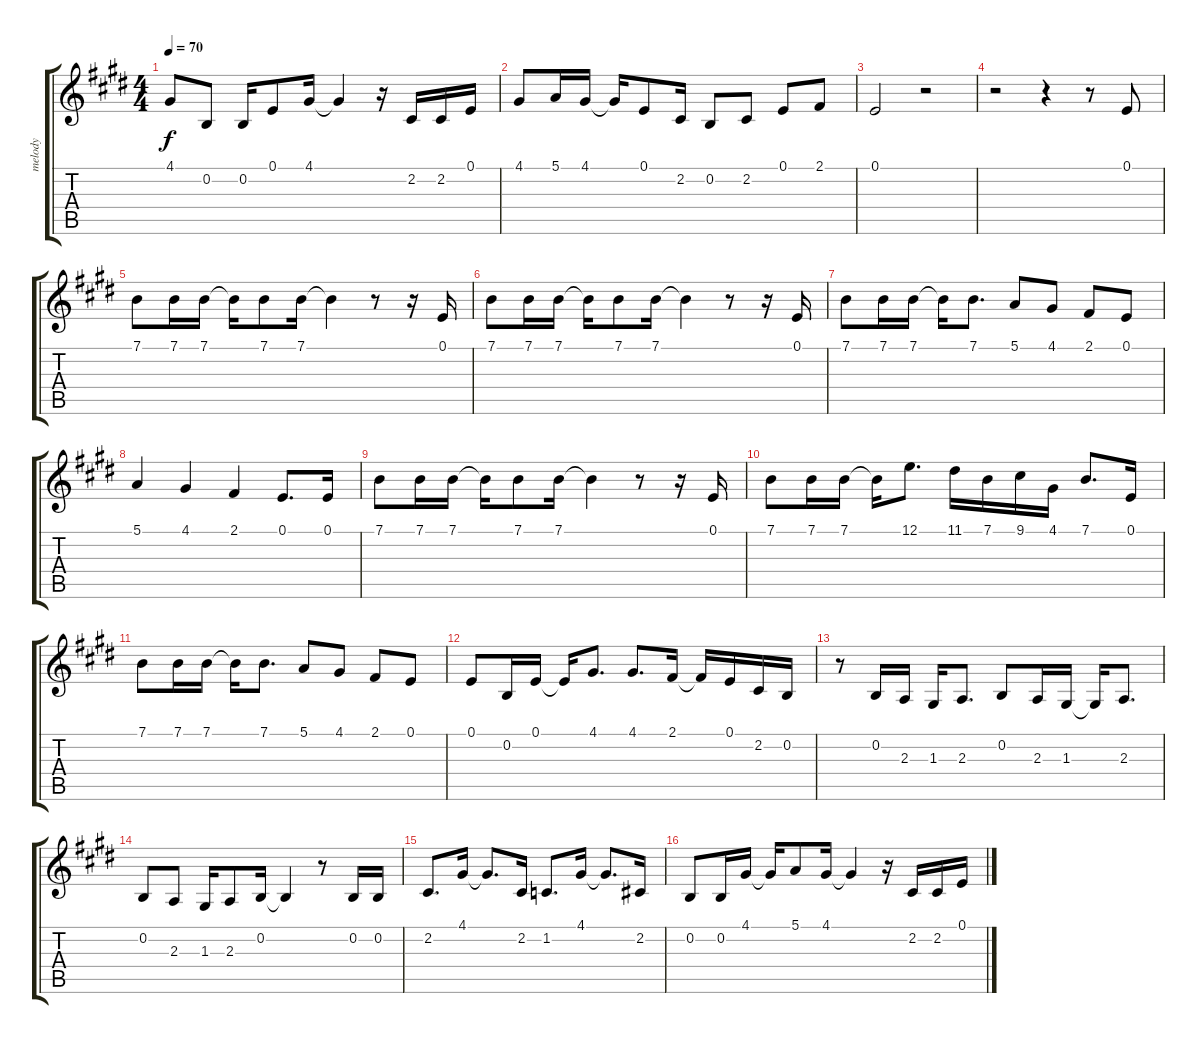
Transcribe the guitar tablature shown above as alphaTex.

\track ("melody" "melody") {instrument flute}
\staff {score tabs}
\tuning (E4 B3 G3 D3 A2 E2) {hide}
\ts (4 4)
\tempo 70
\clef g2
\ks e
4.1.8{dy f} 0.2.8 0.2.16 0.1.8 4.1.16 4.1{t}.4 r.16 2.2.16 2.2.16 0.1.16 |
4.1.8 5.1.16 4.1.16 4.1{t}.16 0.1.8 2.2.16 0.2.8 2.2.8 0.1.8 2.1.8 |
0.1.2 r.2 |
r.2 r.4 r.8 0.1.8 |
7.1.8 7.1.16 7.1.16 7.1{t}.16 7.1.8 7.1.16 7.1{t}.4 r.8 r.16 0.1.16 |
7.1.8 7.1.16 7.1.16 7.1{t}.16 7.1.8 7.1.16 7.1{t}.4 r.8 r.16 0.1.16 |
7.1.8 7.1.16 7.1.16 7.1{t}.16 7.1.8{d} 5.1.8 4.1.8 2.1.8 0.1.8 |
5.1.4 4.1.4 2.1.4 0.1.8{d} 0.1.16 |
7.1.8 7.1.16 7.1.16 7.1{t}.16 7.1.8 7.1.16 7.1{t}.4 r.8 r.16 0.1.16 |
7.1.8 7.1.16 7.1.16 7.1{t}.16 12.1.8{d} 11.1.16 7.1.16 9.1.16 4.1.16 7.1.8{d} 0.1.16 |
7.1.8 7.1.16 7.1.16 7.1{t}.16 7.1.8{d} 5.1.8 4.1.8 2.1.8 0.1.8 |
0.1.8 0.2.16 0.1.16 0.1{t}.16 4.1.8{d} 4.1.8{d} 2.1.16 2.1{t}.16 0.1.16 2.2.16 0.2.16 |
r.8 0.2.16 2.3.16 1.3.16 2.3.8{d} 0.2.8 2.3.16 1.3.16 1.3{t}.16 2.3.8{d} |
0.2.8 2.3.8 1.3.16 2.3.8 0.2.16 0.2{t}.4 r.8 0.2.16 0.2.16 |
2.2.8{d} 4.1.16 4.1{t}.8{d} 2.2.16 1.2.8{d} 4.1.16 4.1{t}.8{d} 2.2.16 |
0.2.8 0.2.16 4.1.16 4.1{t}.16 5.1.8 4.1.16 4.1{t}.4 r.16 2.2.16 2.2.16 0.1.16
